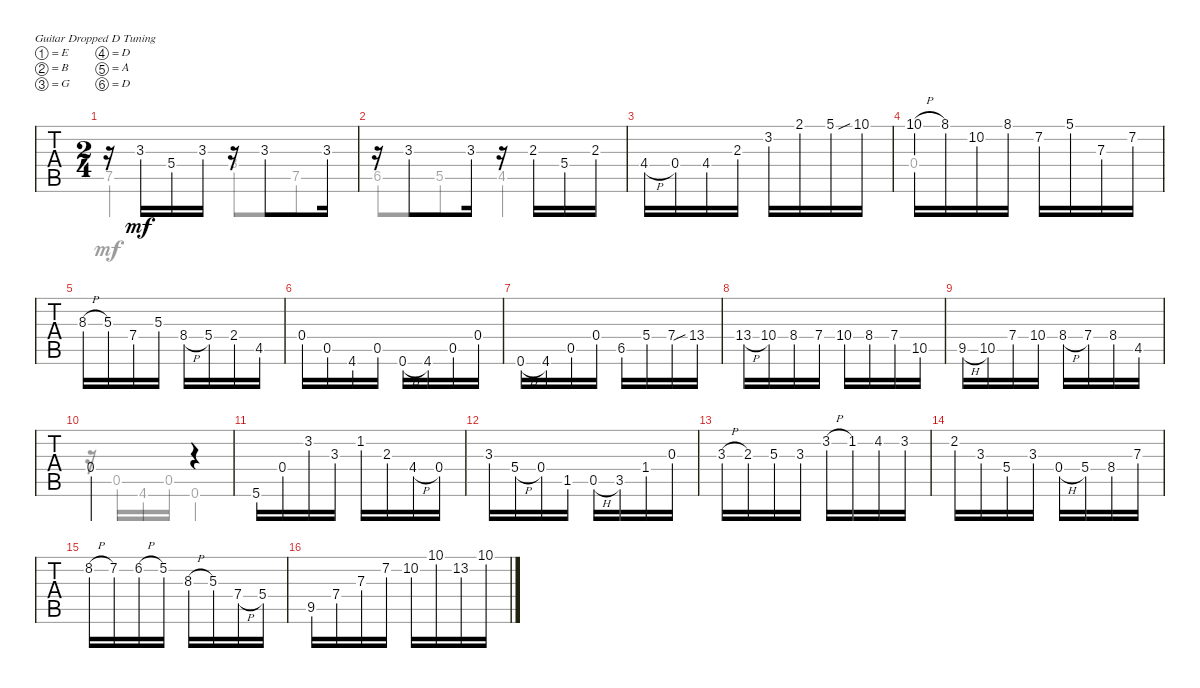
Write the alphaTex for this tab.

\bracketExtendMode groupsimilarinstruments
\singleTrackTrackNamePolicy hidden
\multiTrackTrackNamePolicy hidden
\firstSystemTrackNameOrientation horizontal
\otherSystemsTrackNameOrientation horizontal
\track ("Untitled" "Untitled") {instrument acousticguitarnylon}
\staff {tabs}
\tuning (E4 B3 G3 D3 A2 D2)
\voice
\ts (2 4)
\tempo (85 hide)
\clef g2
\ks bb
r.16{dy mf} 3.3.16 5.4.16 3.3.16 r.16 3.3.8 3.3.16 |
r.16 3.3.8 3.3.16 r.16 2.3.16 5.4.16 2.3.16 |
4.4{h}.16 0.4.16 4.4.16 2.3.16 3.2.16 2.1.16 5.1.16 10.1{sib}.16 |
10.1{h}.16 8.1.16 10.2.16 8.1.16 7.2.16 5.1.16 7.3.16 7.2.16 |
8.3{h}.16 5.3.16 7.4.16 5.3.16 8.4{h}.16 5.4.16 2.4.16 4.5.16 |
0.4.16 0.5.16 4.6.16 0.5.16 0.6{h}.16 4.6.16 0.5.16 0.4.16 |
0.6{h}.16 4.6.16 0.5.16 0.4.16 6.5.16 5.4.16 7.4.16 13.4{sib}.16 |
13.4{h}.16 10.4.16 8.4.16 7.4.16 10.4.16 8.4.16 7.4.16 10.5.16 |
9.5{h}.16 10.5.16 7.4.16 10.4.16 8.4{h}.16 7.4.16 8.4.16 4.5.16 |
0.4.4 r.4 |
5.6.16 0.4.16 3.2.16 3.3.16 1.2.16 2.3.16 4.4{h}.16 0.4.16 |
3.3.16 5.4{h}.16 0.4.16 1.5.16 0.5{h}.16 3.5.16 1.4.16 0.3.16 |
3.3{h}.16 2.3.16 5.3.16 3.3.16 3.2{h}.16 1.2.16 4.2.16 3.2.16 |
2.2.16 3.3.16 5.4.16 3.3.16 0.4{h}.16 5.4.16 8.4.16 7.3.16 |
8.2{h}.16 7.2.16 6.2{h}.16 5.2.16 8.3{h}.16 5.3.16 7.4{h}.16 5.4.16 |
9.5.16 7.4.16 7.3.16 7.2.16 10.2.16 10.1.16 13.2.16 10.1.16
\voice
\clef g2
\ottava regular
\simile none
\ks bb
7.5.4{dy mf} 3.4.8 7.5.8 |
6.5.8 5.5.8 4.5.4 |
|
0.4.2 |
|
|
|
|
|
r.16 0.5.16 4.6.16 0.5.16 0.6.4 |
|
|
|
|
|
